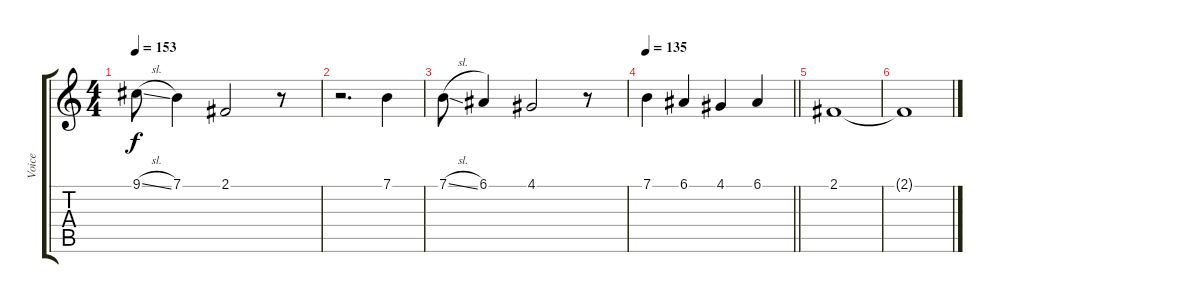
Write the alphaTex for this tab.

\track ("Voice" "Voice") {instrument lead1square}
\staff {score tabs}
\tuning (E4 B3 G3 D3 A2 E2) {hide}
\ts (4 4)
\tempo 153
\clef g2
\ks c
9.1{sl}.8{dy f} 7.1.4 2.1.2 r.8 |
r.2{d} 7.1.4 |
7.1{sl}.8 6.1.4 4.1.2 r.8 |
\tempo 135
\barLineRight lightlight
7.1.4 6.1.4 4.1.4 6.1.4 |
2.1.1 |
2.1{t}.1
